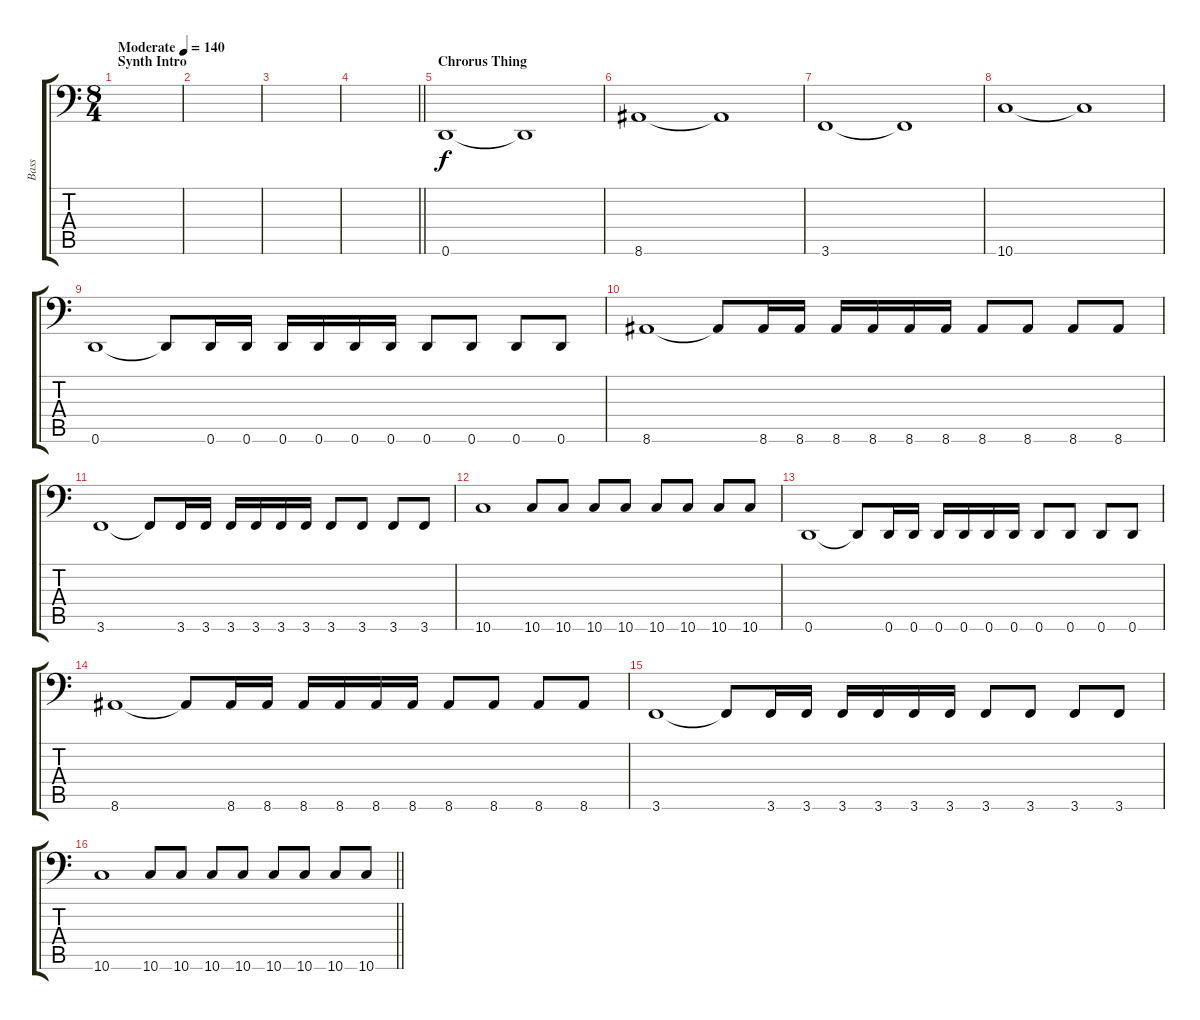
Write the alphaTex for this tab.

\track ("Bass" "Bass") {instrument electricbasspick}
\staff {score tabs}
\tuning (E3 B2 G2 D2 A1 D1) {hide}
\ts (8 4)
\section ("" "Synth Intro")
\tempo (140 "Moderate")
\clef f4
\ks c
|
|
|
\barLineRight lightlight
|
\section ("" "Chrorus Thing")
0.6.1 0.6{t}.1 |
8.6.1 8.6{t}.1 |
3.6.1 3.6{t}.1 |
10.6.1 10.6{t}.1 |
0.6.1 0.6{t}.8 0.6.16 0.6.16 0.6.16 0.6.16 0.6.16 0.6.16 0.6.8 0.6.8 0.6.8 0.6.8 |
8.6.1 8.6{t}.8 8.6.16 8.6.16 8.6.16 8.6.16 8.6.16 8.6.16 8.6.8 8.6.8 8.6.8 8.6.8 |
3.6.1 3.6{t}.8 3.6.16 3.6.16 3.6.16 3.6.16 3.6.16 3.6.16 3.6.8 3.6.8 3.6.8 3.6.8 |
10.6.1 10.6.8 10.6.8 10.6.8 10.6.8 10.6.8 10.6.8 10.6.8 10.6.8 |
0.6.1 0.6{t}.8 0.6.16 0.6.16 0.6.16 0.6.16 0.6.16 0.6.16 0.6.8 0.6.8 0.6.8 0.6.8 |
8.6.1 8.6{t}.8 8.6.16 8.6.16 8.6.16 8.6.16 8.6.16 8.6.16 8.6.8 8.6.8 8.6.8 8.6.8 |
3.6.1 3.6{t}.8 3.6.16 3.6.16 3.6.16 3.6.16 3.6.16 3.6.16 3.6.8 3.6.8 3.6.8 3.6.8 |
\barLineRight lightlight
10.6.1 10.6.8 10.6.8 10.6.8 10.6.8 10.6.8 10.6.8 10.6.8 10.6.8
